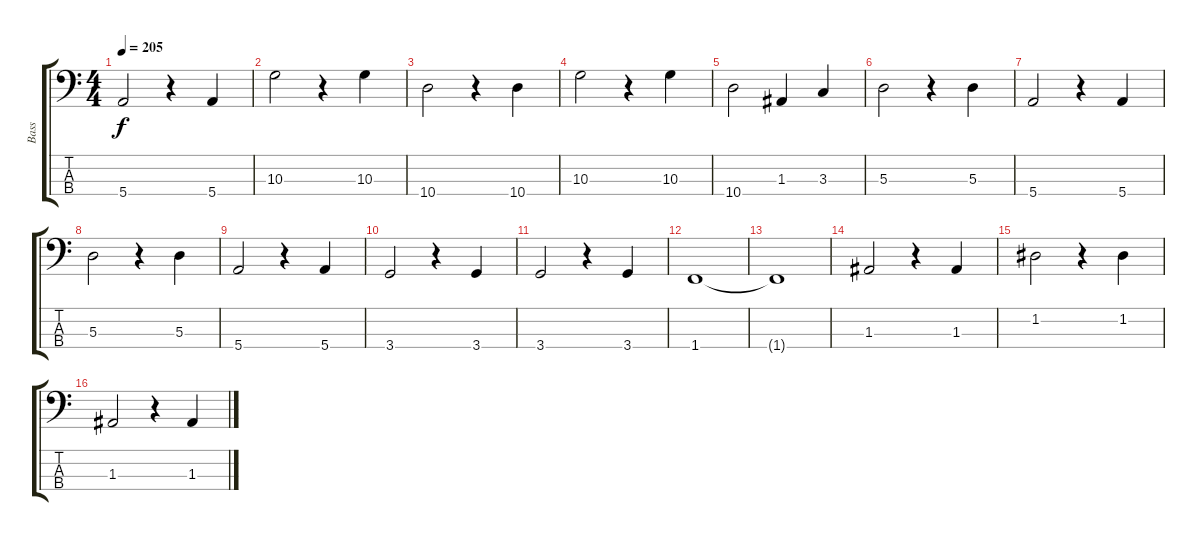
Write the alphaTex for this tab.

\track ("Bass" "Bass") {instrument electricbassfinger}
\staff {score tabs}
\tuning (G2 D2 A1 E1) {hide}
\ts (4 4)
\tempo 205
\clef f4
\ks c
5.4.2{dy f} r.4 5.4.4 |
10.3.2 r.4 10.3.4 |
10.4.2 r.4 10.4.4 |
10.3.2 r.4 10.3.4 |
10.4.2 1.3.4 3.3.4 |
5.3.2 r.4 5.3.4 |
5.4.2 r.4 5.4.4 |
5.3.2 r.4 5.3.4 |
5.4.2 r.4 5.4.4 |
3.4.2 r.4 3.4.4 |
3.4.2 r.4 3.4.4 |
1.4.1 |
1.4{t}.1 |
1.3.2 r.4 1.3.4 |
1.2.2 r.4 1.2.4 |
1.3.2 r.4 1.3.4
